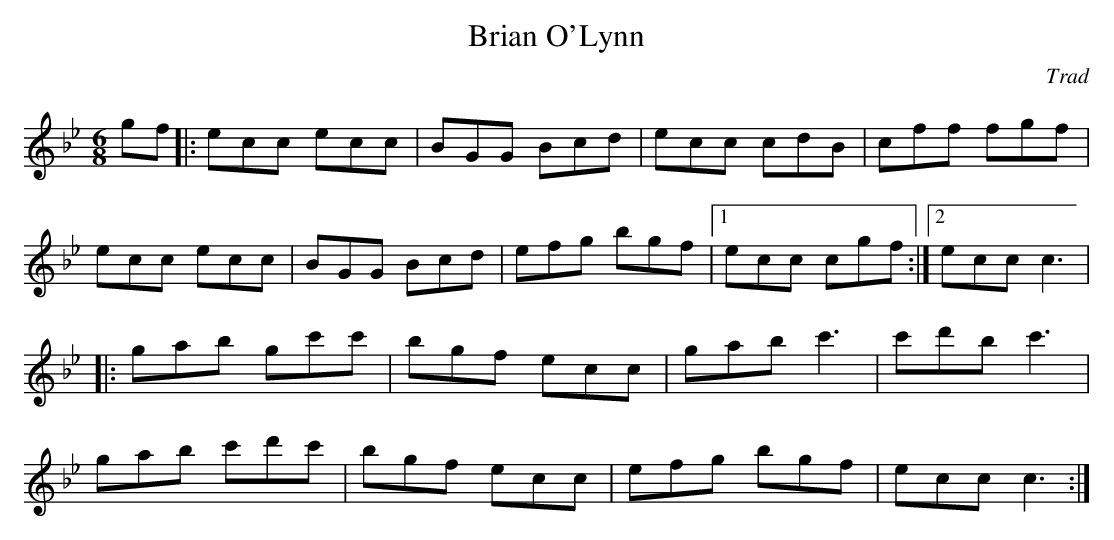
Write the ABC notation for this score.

X:1
T:Brian O'Lynn
C:Trad
M:6/8
L:1/8
K:CDor
gf|:ecc ecc|BGG Bcd|ecc cdB|cff fgf|!
ecc ecc|BGG Bcd|efg bgf|1 ecc cgf:|2 ecc c3|!
|:gab gc'c'|bgf ecc|gab c'3|c'd'b c'3|!
gab c'd'c'|bgf ecc|efg bgf|ecc c3:|!
